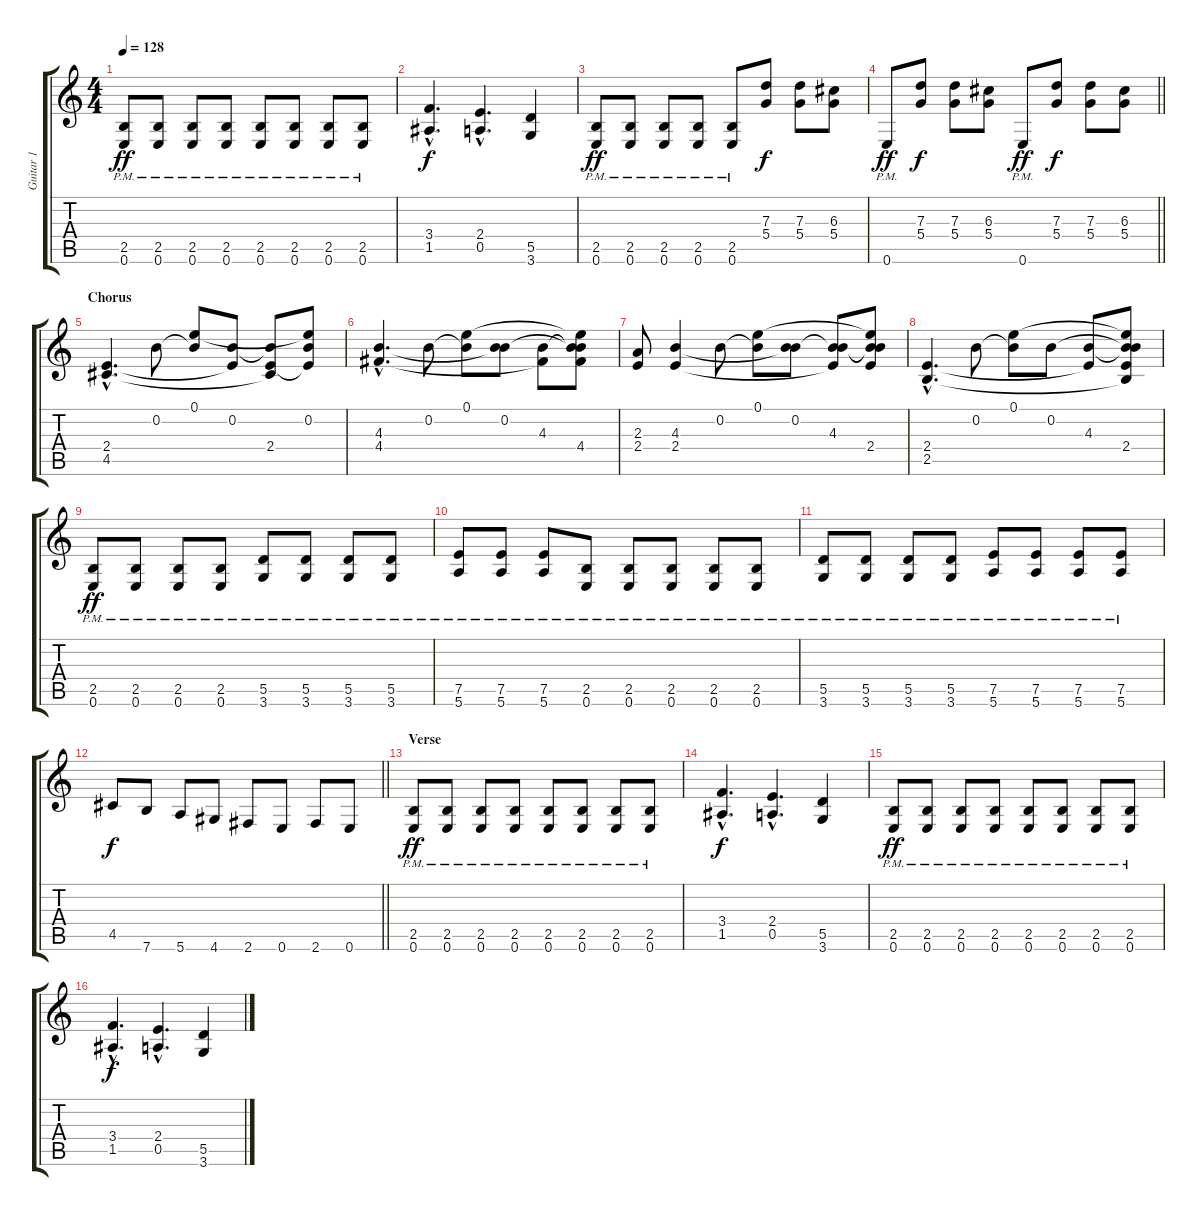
\track ("Guitar 1" "Guitar 1") {instrument distortionguitar}
\staff {score tabs}
\tuning (E4 B3 G3 D3 A2 E2) {hide}
\ts (4 4)
\tempo 128
\clef g2
\ks c
(2.5{pm} 0.6{pm}).8{dy ff} (2.5{pm} 0.6{pm}).8 (2.5{pm} 0.6{pm}).8 (2.5{pm} 0.6{pm}).8 (2.5{pm} 0.6{pm}).8 (2.5{pm} 0.6{pm}).8 (2.5{pm} 0.6{pm}).8 (2.5{pm} 0.6{pm}).8 |
(3.4{hac} 1.5{hac}).4{d dy f} (2.4{hac} 0.5{hac}).4{d} (5.5 3.6).4 |
(2.5{pm} 0.6{pm}).8{dy ff} (2.5{pm} 0.6{pm}).8 (2.5{pm} 0.6{pm}).8 (2.5{pm} 0.6{pm}).8 (2.5{pm} 0.6{pm}).8 (7.3 5.4).8{dy f} (7.3 5.4).8 (6.3 5.4).8 |
\barLineRight lightlight
0.6{pm}.8{dy ff} (7.3 5.4).8{dy f} (7.3 5.4).8 (6.3 5.4).8 0.6{pm}.8{dy ff} (7.3 5.4).8{dy f} (7.3 5.4).8 (6.3 5.4).8 |
\section ("" "Chorus")
(2.4{hac} 4.5{hac}).4{d} 0.2.8 (0.1 0.2{t}).8 (0.2 2.4{t}).8 (0.2{t} 2.4 4.5{t}).8 (0.1{t} 0.2 2.4{t}).8 |
(4.3{hac} 4.4{hac}).4{d} 0.2.8 (0.1 0.2{t}).8 (0.2 4.3{t}).8 (4.3 4.4{t}).8 (0.1{t} 0.2{t} 4.3{t} 4.4).8 |
(2.3 2.4).8 (4.3 2.4).4 0.2.8 (0.1 0.2{t}).8 (0.2 4.3{t}).8 (0.2{t} 4.3 2.4{t}).8 (0.1{t} 0.2{t} 4.3{t} 2.4).8 |
(2.4{hac} 2.5{hac}).4{d} 0.2.8 (0.1 0.2{t}).8 0.2.8 (4.3 2.4{t}).8 (0.1{t} 0.2{t} 4.3{t} 2.4 2.5{t}).8 |
(2.5{pm} 0.6{pm}).8{dy ff} (2.5{pm} 0.6{pm}).8 (2.5{pm} 0.6{pm}).8 (2.5{pm} 0.6{pm}).8 (5.5{pm} 3.6{pm}).8 (5.5{pm} 3.6{pm}).8 (5.5{pm} 3.6{pm}).8 (5.5{pm} 3.6{pm}).8 |
(7.5{pm} 5.6{pm}).8 (7.5{pm} 5.6{pm}).8 (7.5{pm} 5.6{pm}).8 (2.5{pm} 0.6{pm}).8 (2.5{pm} 0.6{pm}).8 (2.5{pm} 0.6{pm}).8 (2.5{pm} 0.6{pm}).8 (2.5{pm} 0.6{pm}).8 |
(5.5{pm} 3.6{pm}).8 (5.5{pm} 3.6{pm}).8 (5.5{pm} 3.6{pm}).8 (5.5{pm} 3.6{pm}).8 (7.5{pm} 5.6{pm}).8 (7.5{pm} 5.6{pm}).8 (7.5{pm} 5.6{pm}).8 (7.5{pm} 5.6{pm}).8 |
\barLineRight lightlight
4.5.8{dy f} 7.6.8 5.6.8 4.6.8 2.6.8 0.6.8 2.6.8 0.6.8 |
\section ("" "Verse")
(2.5{pm} 0.6{pm}).8{dy ff} (2.5{pm} 0.6{pm}).8 (2.5{pm} 0.6{pm}).8 (2.5{pm} 0.6{pm}).8 (2.5{pm} 0.6{pm}).8 (2.5{pm} 0.6{pm}).8 (2.5{pm} 0.6{pm}).8 (2.5{pm} 0.6{pm}).8 |
(3.4{hac} 1.5{hac}).4{d dy f} (2.4{hac} 0.5{hac}).4{d} (5.5 3.6).4 |
(2.5{pm} 0.6{pm}).8{dy ff} (2.5{pm} 0.6{pm}).8 (2.5{pm} 0.6{pm}).8 (2.5{pm} 0.6{pm}).8 (2.5{pm} 0.6{pm}).8 (2.5{pm} 0.6{pm}).8 (2.5{pm} 0.6{pm}).8 (2.5{pm} 0.6{pm}).8 |
(3.4{hac} 1.5{hac}).4{d dy f} (2.4{hac} 0.5{hac}).4{d} (5.5 3.6).4
